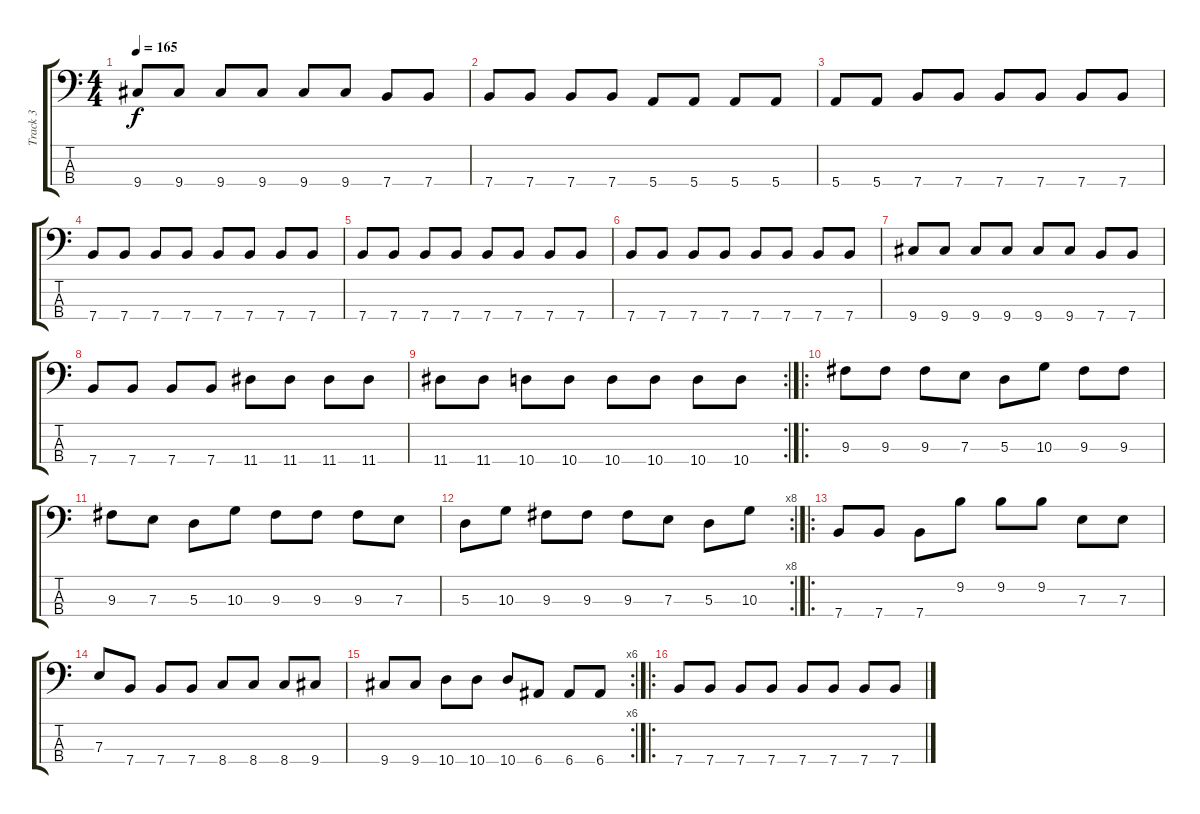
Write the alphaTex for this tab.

\track ("Track 3" "Track 3") {instrument electricbassfinger}
\staff {score tabs}
\tuning (G2 D2 A1 E1) {hide}
\ts (4 4)
\tempo 165
\clef f4
\ks c
9.4.8{dy f} 9.4.8 9.4.8 9.4.8 9.4.8 9.4.8 7.4.8 7.4.8 |
7.4.8 7.4.8 7.4.8 7.4.8 5.4.8 5.4.8 5.4.8 5.4.8 |
5.4.8 5.4.8 7.4.8 7.4.8 7.4.8 7.4.8 7.4.8 7.4.8 |
7.4.8 7.4.8 7.4.8 7.4.8 7.4.8 7.4.8 7.4.8 7.4.8 |
7.4.8 7.4.8 7.4.8 7.4.8 7.4.8 7.4.8 7.4.8 7.4.8 |
7.4.8 7.4.8 7.4.8 7.4.8 7.4.8 7.4.8 7.4.8 7.4.8 |
9.4.8 9.4.8 9.4.8 9.4.8 9.4.8 9.4.8 7.4.8 7.4.8 |
7.4.8 7.4.8 7.4.8 7.4.8 11.4.8 11.4.8 11.4.8 11.4.8 |
\rc 2
11.4.8 11.4.8 10.4.8 10.4.8 10.4.8 10.4.8 10.4.8 10.4.8 |
\ro
9.3.8 9.3.8 9.3.8 7.3.8 5.3.8 10.3.8 9.3.8 9.3.8 |
9.3.8 7.3.8 5.3.8 10.3.8 9.3.8 9.3.8 9.3.8 7.3.8 |
\rc 8
5.3.8 10.3.8 9.3.8 9.3.8 9.3.8 7.3.8 5.3.8 10.3.8 |
\ro
7.4.8 7.4.8 7.4.8 9.2.8 9.2.8 9.2.8 7.3.8 7.3.8 |
7.3.8 7.4.8 7.4.8 7.4.8 8.4.8 8.4.8 8.4.8 9.4.8 |
\rc 6
9.4.8 9.4.8 10.4.8 10.4.8 10.4.8 6.4.8 6.4.8 6.4.8 |
\ro
7.4.8 7.4.8 7.4.8 7.4.8 7.4.8 7.4.8 7.4.8 7.4.8
